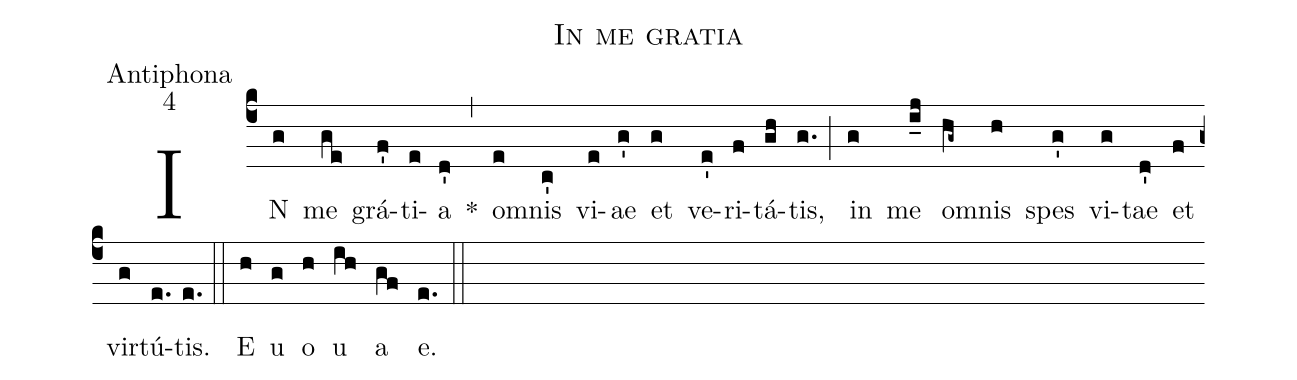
name:In me gratia;
office-part:Antiphona;
mode:4;
%%
(c4) IN(g) me(ge) grá(f')ti(e)a(d') *(,) o(e)mnis(c') vi(e)ae(g') et(g) ve(e')ri(f)tá(gh)tis,(g.) (;) in(g) me(i_j) o(hg~)mnis(h) spes(g') vi(g)tae(d') et(f) vir(g)tú(e.)tis.(e.) (::) E(h) u(g) o(h) u(ih) a(gf) e.(e.) (::)
